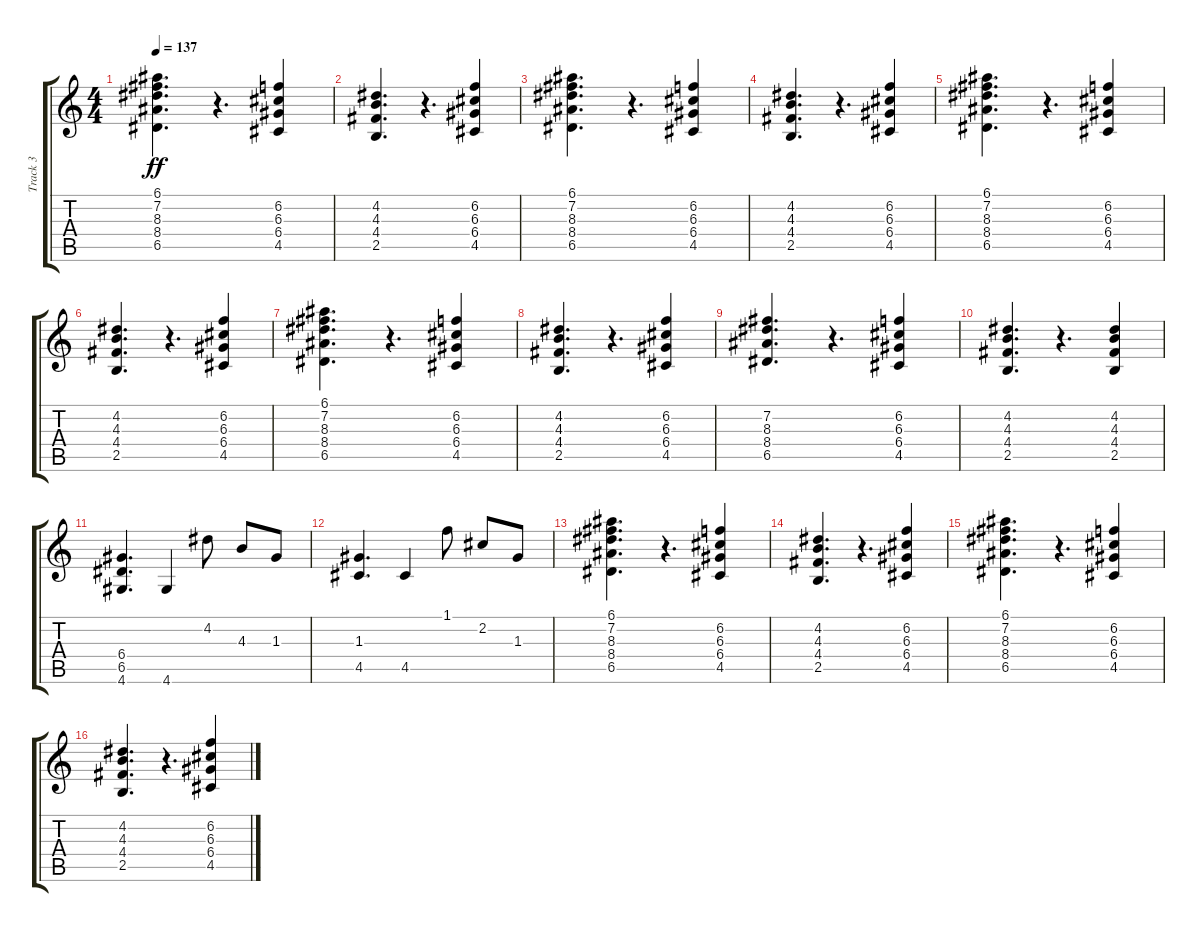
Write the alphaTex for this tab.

\track ("Track 3" "Track 3") {instrument electricguitarclean}
\staff {score tabs}
\tuning (E4 B3 G3 D3 A2 E2) {hide}
\ts (4 4)
\tempo 137
\clef g2
\ks c
(6.1 7.2 8.3 8.4 6.5).4{d dy ff} r.4{d} (6.2 6.3 6.4 4.5).4 |
(4.2 4.3 4.4 2.5).4{d} r.4{d} (6.2 6.3 6.4 4.5).4 |
(6.1 7.2 8.3 8.4 6.5).4{d} r.4{d} (6.2 6.3 6.4 4.5).4 |
(4.2 4.3 4.4 2.5).4{d} r.4{d} (6.2 6.3 6.4 4.5).4 |
(6.1 7.2 8.3 8.4 6.5).4{d} r.4{d} (6.2 6.3 6.4 4.5).4 |
(4.2 4.3 4.4 2.5).4{d} r.4{d} (6.2 6.3 6.4 4.5).4 |
(6.1 7.2 8.3 8.4 6.5).4{d} r.4{d} (6.2 6.3 6.4 4.5).4 |
(4.2 4.3 4.4 2.5).4{d} r.4{d} (6.2 6.3 6.4 4.5).4 |
(7.2 8.3 8.4 6.5).4{d} r.4{d} (6.2 6.3 6.4 4.5).4 |
(4.2 4.3 4.4 2.5).4{d} r.4{d} (4.2 4.3 4.4 2.5).4 |
(6.4 6.5 4.6).4{d} 4.6.4 4.2.8 4.3.8 1.3.8 |
(1.3 4.5).4{d} 4.5.4 1.1.8 2.2.8 1.3.8 |
(6.1 7.2 8.3 8.4 6.5).4{d} r.4{d} (6.2 6.3 6.4 4.5).4 |
(4.2 4.3 4.4 2.5).4{d} r.4{d} (6.2 6.3 6.4 4.5).4 |
(6.1 7.2 8.3 8.4 6.5).4{d} r.4{d} (6.2 6.3 6.4 4.5).4 |
(4.2 4.3 4.4 2.5).4{d} r.4{d} (6.2 6.3 6.4 4.5).4
